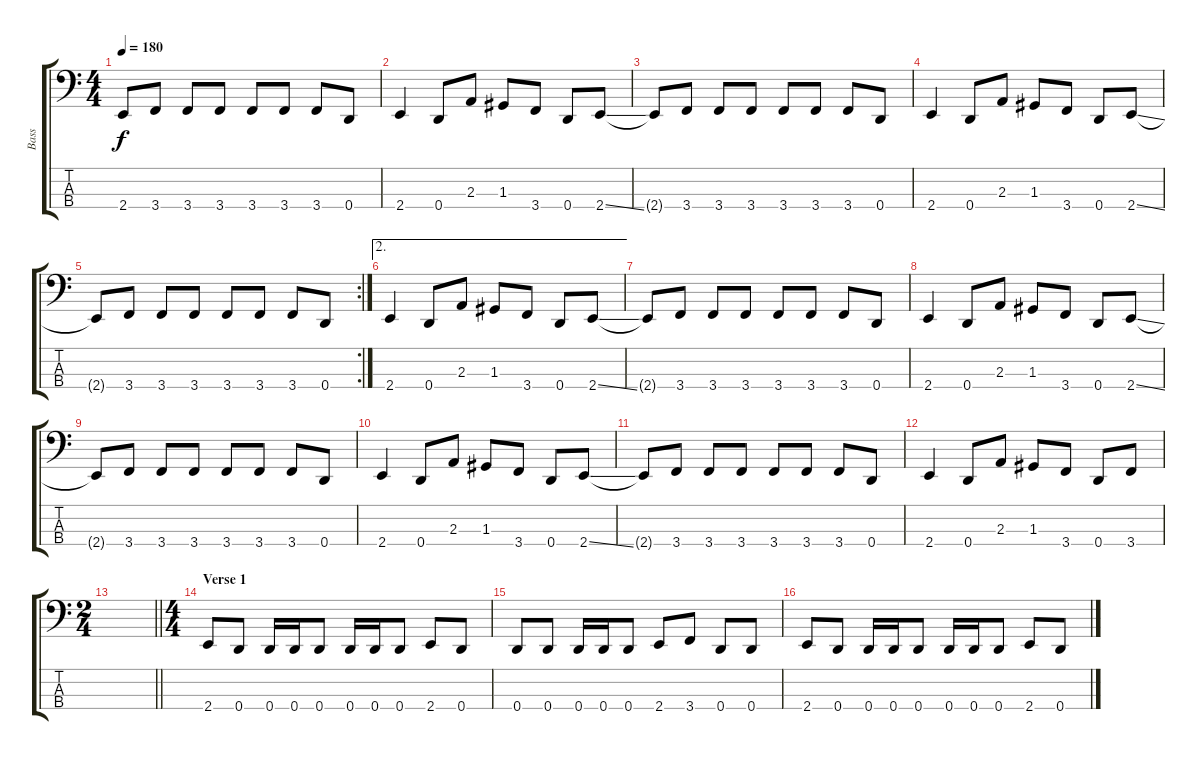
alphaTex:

\track ("Bass" "Bass") {instrument electricbasspick}
\staff {score tabs}
\tuning (F2 C2 G1 D1) {hide}
\ts (4 4)
\tempo 180
\clef f4
\ks c
2.4{t}.8{dy f} 3.4.8 3.4.8 3.4.8 3.4.8 3.4.8 3.4.8 0.4.8 |
2.4.4 0.4.8 2.3.8 1.3.8 3.4.8 0.4.8 2.4{ss}.8 |
2.4{t}.8 3.4.8 3.4.8 3.4.8 3.4.8 3.4.8 3.4.8 0.4.8 |
2.4.4 0.4.8 2.3.8 1.3.8 3.4.8 0.4.8 2.4{ss}.8 |
\rc 2
2.4{t}.8 3.4.8 3.4.8 3.4.8 3.4.8 3.4.8 3.4.8 0.4.8 |
\ae 2
2.4.4 0.4.8 2.3.8 1.3.8 3.4.8 0.4.8 2.4{ss}.8 |
2.4{t}.8 3.4.8 3.4.8 3.4.8 3.4.8 3.4.8 3.4.8 0.4.8 |
2.4.4 0.4.8 2.3.8 1.3.8 3.4.8 0.4.8 2.4{ss}.8 |
2.4{t}.8 3.4.8 3.4.8 3.4.8 3.4.8 3.4.8 3.4.8 0.4.8 |
2.4.4 0.4.8 2.3.8 1.3.8 3.4.8 0.4.8 2.4{ss}.8 |
2.4{t}.8 3.4.8 3.4.8 3.4.8 3.4.8 3.4.8 3.4.8 0.4.8 |
2.4.4 0.4.8 2.3.8 1.3.8 3.4.8 0.4.8 3.4.8 |
\ts (2 4)
\barLineRight lightlight
|
\ts (4 4)
\section ("" "Verse 1")
2.4.8 0.4.8 0.4.16 0.4.16 0.4.8 0.4.16 0.4.16 0.4.8 2.4.8 0.4.8 |
0.4.8 0.4.8 0.4.16 0.4.16 0.4.8 2.4.8 3.4.8 0.4.8 0.4.8 |
2.4.8 0.4.8 0.4.16 0.4.16 0.4.8 0.4.16 0.4.16 0.4.8 2.4.8 0.4.8
